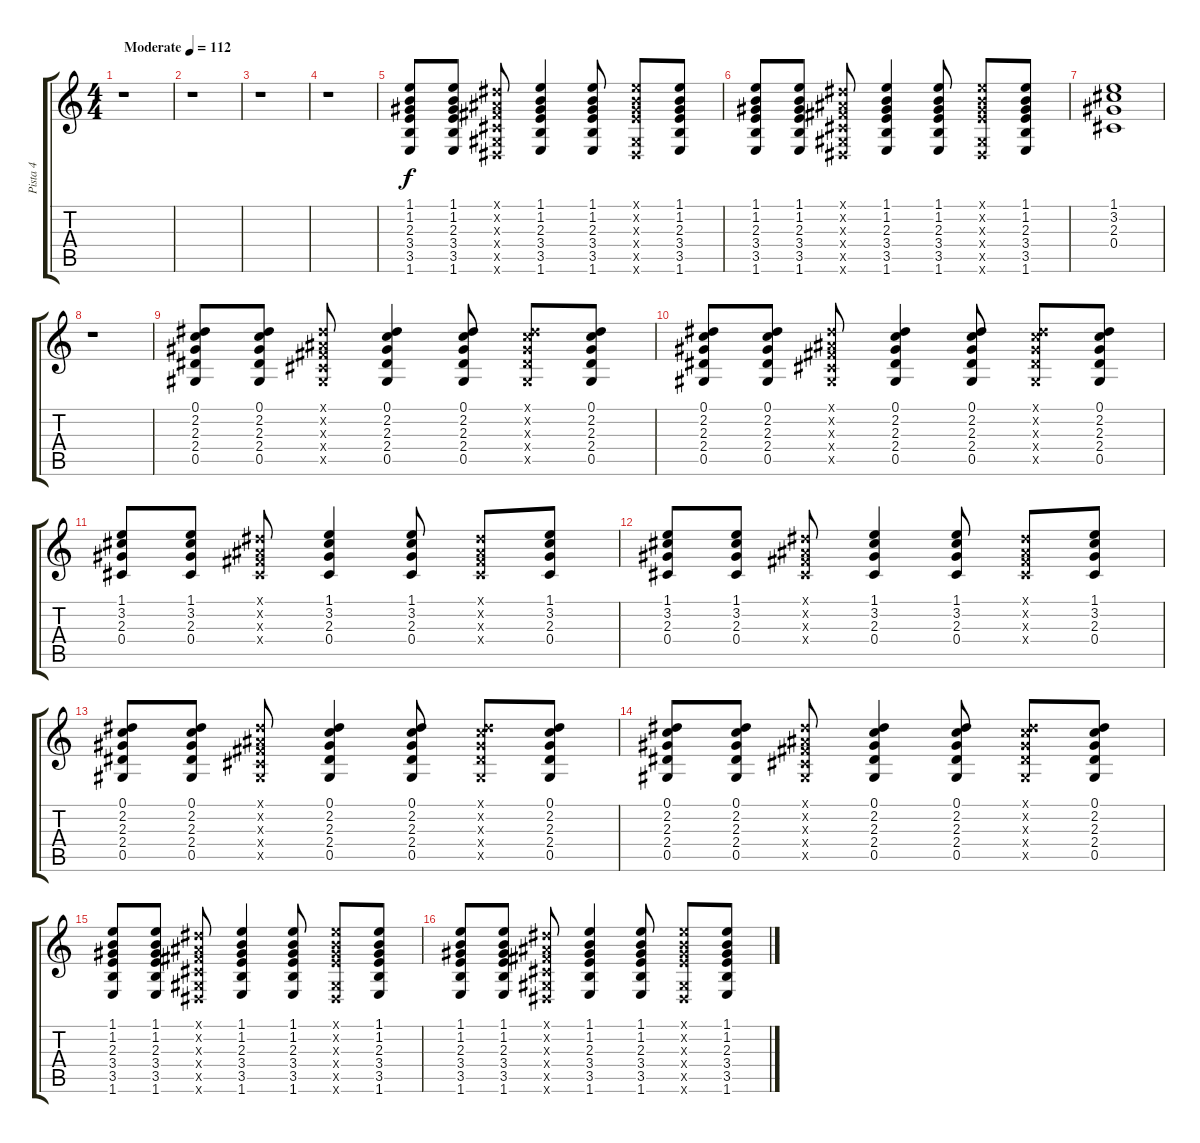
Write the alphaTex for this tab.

\track ("Pista 4" "Pista 4") {instrument acousticguitarsteel}
\staff {score tabs}
\tuning (Eb4 Bb3 Gb3 Db3 Ab2 Eb2) {hide}
\ts (4 4)
\tempo (112 "Moderate")
\clef g2
\ks c
r.1{dy f instrument acousticguitarsteel} |
r.1 |
r.1 |
r.1 |
(1.1 1.2 2.3 3.4 3.5 1.6).8 (1.1 1.2 2.3 3.4 3.5 1.6).8 (0.1{x} 0.2{x} 0.3{x} 0.4{x} 0.5{x} 0.6{x}).8 (1.1 1.2 2.3 3.4 3.5 1.6).4 (1.1 1.2 2.3 3.4 3.5 1.6).8 (1.1{x} 1.2{x} 2.3{x} 3.4{x} 0.5{x} 0.6{x}).8 (1.1 1.2 2.3 3.4 3.5 1.6).8 |
(1.1 1.2 2.3 3.4 3.5 1.6).8 (1.1 1.2 2.3 3.4 3.5 1.6).8 (0.1{x} 0.2{x} 0.3{x} 0.4{x} 0.5{x} 0.6{x}).8 (1.1 1.2 2.3 3.4 3.5 1.6).4 (1.1 1.2 2.3 3.4 3.5 1.6).8 (1.1{x} 1.2{x} 2.3{x} 3.4{x} 0.5{x} 0.6{x}).8 (1.1 1.2 2.3 3.4 3.5 1.6).8 |
(1.1 3.2 2.3 0.4).1 |
r.1 |
(0.1 2.2 2.3 2.4 0.5).8 (0.1 2.2 2.3 2.4 0.5).8 (0.1{x} 0.2{x} 0.3{x} 0.4{x} 0.5{x}).8 (0.1 2.2 2.3 2.4 0.5).4 (0.1 2.2 2.3 2.4 0.5).8 (0.1{x} 2.2{x} 2.3{x} 2.4{x} 0.5{x}).8 (0.1 2.2 2.3 2.4 0.5).8 |
(0.1 2.2 2.3 2.4 0.5).8 (0.1 2.2 2.3 2.4 0.5).8 (0.1{x} 0.2{x} 0.3{x} 0.4{x} 0.5{x}).8 (0.1 2.2 2.3 2.4 0.5).4 (0.1 2.2 2.3 2.4 0.5).8 (0.1{x} 2.2{x} 2.3{x} 2.4{x} 0.5{x}).8 (0.1 2.2 2.3 2.4 0.5).8 |
(1.1 3.2 2.3 0.4).8 (1.1 3.2 2.3 0.4).8 (0.1{x} 0.2{x} 0.3{x} 0.4{x}).8 (1.1 3.2 2.3 0.4).4 (1.1 3.2 2.3 0.4).8 (0.1{x} 0.2{x} 0.3{x} 0.4{x}).8 (1.1 3.2 2.3 0.4).8 |
(1.1 3.2 2.3 0.4).8 (1.1 3.2 2.3 0.4).8 (0.1{x} 0.2{x} 0.3{x} 0.4{x}).8 (1.1 3.2 2.3 0.4).4 (1.1 3.2 2.3 0.4).8 (0.1{x} 0.2{x} 0.3{x} 0.4{x}).8 (1.1 3.2 2.3 0.4).8 |
(0.1 2.2 2.3 2.4 0.5).8 (0.1 2.2 2.3 2.4 0.5).8 (0.1{x} 0.2{x} 0.3{x} 0.4{x} 0.5{x}).8 (0.1 2.2 2.3 2.4 0.5).4 (0.1 2.2 2.3 2.4 0.5).8 (0.1{x} 2.2{x} 2.3{x} 2.4{x} 0.5{x}).8 (0.1 2.2 2.3 2.4 0.5).8 |
(0.1 2.2 2.3 2.4 0.5).8 (0.1 2.2 2.3 2.4 0.5).8 (0.1{x} 0.2{x} 0.3{x} 0.4{x} 0.5{x}).8 (0.1 2.2 2.3 2.4 0.5).4 (0.1 2.2 2.3 2.4 0.5).8 (0.1{x} 2.2{x} 2.3{x} 2.4{x} 0.5{x}).8 (0.1 2.2 2.3 2.4 0.5).8 |
(1.1 1.2 2.3 3.4 3.5 1.6).8 (1.1 1.2 2.3 3.4 3.5 1.6).8 (0.1{x} 0.2{x} 0.3{x} 0.4{x} 0.5{x} 0.6{x}).8 (1.1 1.2 2.3 3.4 3.5 1.6).4 (1.1 1.2 2.3 3.4 3.5 1.6).8 (1.1{x} 1.2{x} 2.3{x} 3.4{x} 0.5{x} 0.6{x}).8 (1.1 1.2 2.3 3.4 3.5 1.6).8 |
(1.1 1.2 2.3 3.4 3.5 1.6).8 (1.1 1.2 2.3 3.4 3.5 1.6).8 (0.1{x} 0.2{x} 0.3{x} 0.4{x} 0.5{x} 0.6{x}).8 (1.1 1.2 2.3 3.4 3.5 1.6).4 (1.1 1.2 2.3 3.4 3.5 1.6).8 (1.1{x} 1.2{x} 2.3{x} 3.4{x} 0.5{x} 0.6{x}).8 (1.1 1.2 2.3 3.4 3.5 1.6).8
